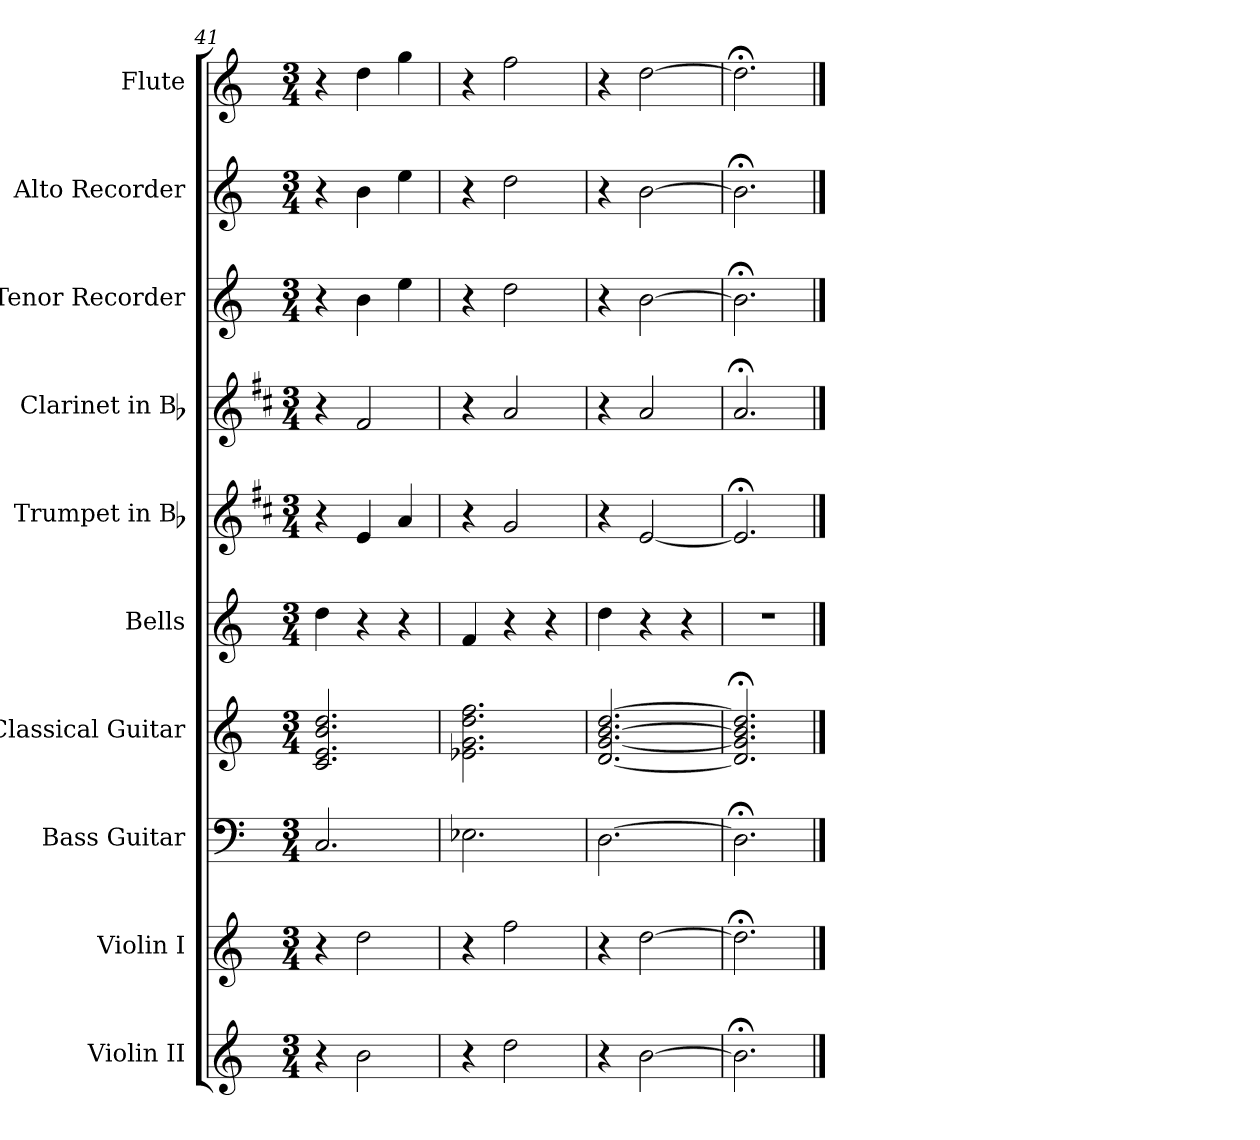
**kern	**kern	**kern	**kern	**kern	**kern	**kern	**kern	**kern	**kern
*part10	*part9	*part8	*part7	*part6	*part5	*part4	*part3	*part2	*part1
*staff10	*staff9	*staff8	*staff7	*staff6	*staff5	*staff4	*staff3	*staff2	*staff1
*I"Violin II	*I"Violin I	*I"Bass Guitar	*I"Classical Guitar	*I"Bells	*I"Trumpet in Bb	*I"Clarinet in Bb	*I"Tenor Recorder	*I"Alto Recorder	*I"Flute
*I'Vln. II	*I'Vln. I	*I'Bass	*I'Cl. Gtr.	*I'Bls.	*	*	*I'T. Rec.	*I'A. Rec.	*I'Fl.
*clefG2	*clefG2	*clefF4	*clefG2	*clefG2	*clefG2	*clefG2	*clefG2	*clefG2	*clefG2
*	*	*ITrd7c12	*ITrd7c12	*ITrd-14c-24	*ITrd1c2	*ITrd1c2	*	*	*
*k[]	*k[]	*k[]	*k[]	*k[]	*k[]	*k[]	*k[]	*k[]	*k[]
*C:	*C:	*C:	*C:	*C:	*C:	*C:	*C:	*C:	*C:
*M3/4	*M3/4	*M3/4	*M3/4	*M3/4	*M3/4	*M3/4	*M3/4	*M3/4	*M3/4
=41	=41	=41	=41	=41	=41	=41	=41	=41	=41
4r	4r	2.CC/	2.C/ 2.E/ 2.B/ 2.d/	4dddd\	4r	4r	4r	4r	4r
2b\	2dd\	.	.	4r	4d/	2e/	4b\	4b\	4dd\
.	.	.	.	4r	4g/	.	4ee\	4ee\	4gg\
=42	=42	=42	=42	=42	=42	=42	=42	=42	=42
4r	4r	2.EE-X\	2.E-X\ 2.G\ 2.d\ 2.f\	4fff/	4r	4r	4r	4r	4r
2dd\	2ff\	.	.	4r	2f/	2g/	2dd\	2dd\	2ff\
.	.	.	.	4r	.	.	.	.	.
=43	=43	=43	=43	=43	=43	=43	=43	=43	=43
4r	4r	[2.DD\	[2.D/ [2.G/ [2.B/ [2.d/	4dddd\	4r	4r	4r	4r	4r
[2b\	[2dd\	.	.	4r	[2d/	2g/	[2b\	[2b\	[2dd\
.	.	.	.	4r	.	.	.	.	.
=44	=44	=44	=44	=44	=44	=44	=44	=44	=44
2.b;<\]	2.dd;<\]	2.DD;<\]	2.D/];< 2.G/];< 2.B/];< 2.d/];<	2.r	2.d;</]	2.g;</	2.b;<\]	2.b;<\]	2.dd;<\]
==	==	==	==	==	==	==	==	==	==
*-	*-	*-	*-	*-	*-	*-	*-	*-	*-
